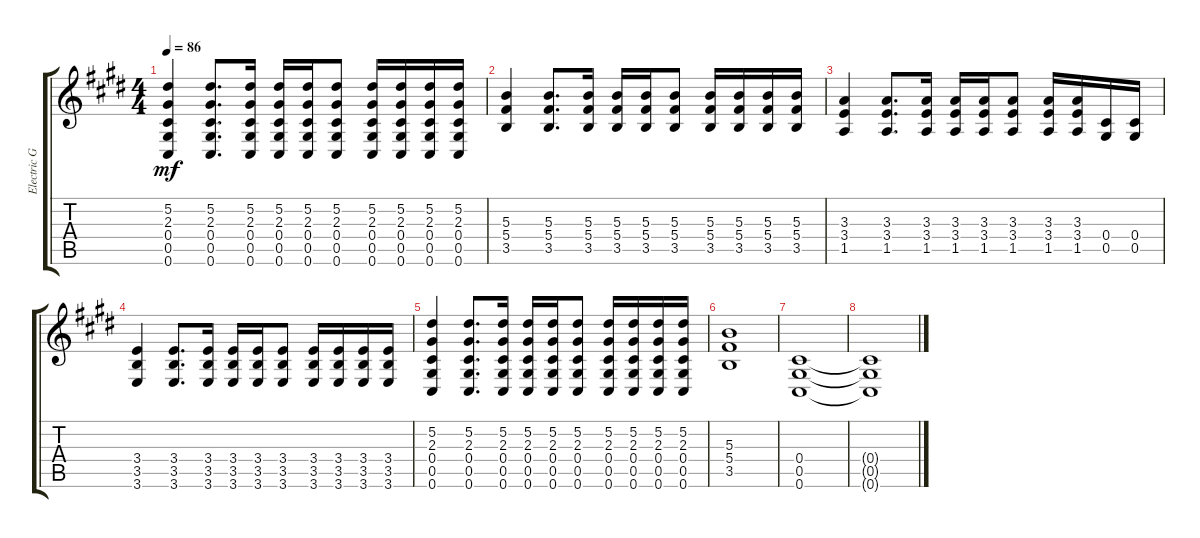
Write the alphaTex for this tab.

\track ("Electric Guitar" "Electric G") {instrument distortionguitar}
\staff {score tabs}
\tuning (Eb4 Bb3 Gb3 Db3 Ab2 Db2) {hide}
\ts (4 4)
\tempo 86
\clef g2
\ks e
(5.2 2.3 0.4 0.5 0.6).4{dy mf} (5.2 2.3 0.4 0.5 0.6).8{d} (5.2 2.3 0.4 0.5 0.6).16 (5.2 2.3 0.4 0.5 0.6).16 (5.2 2.3 0.4 0.5 0.6).16 (5.2 2.3 0.4 0.5 0.6).8 (5.2 2.3 0.4 0.5 0.6).16 (5.2 2.3 0.4 0.5 0.6).16 (5.2 2.3 0.4 0.5 0.6).16 (5.2 2.3 0.4 0.5 0.6).16 |
(5.3 5.4 3.5).4 (5.3 5.4 3.5).8{d} (5.3 5.4 3.5).16 (5.3 5.4 3.5).16 (5.3 5.4 3.5).16 (5.3 5.4 3.5).8 (5.3 5.4 3.5).16 (5.3 5.4 3.5).16 (5.3 5.4 3.5).16 (5.3 5.4 3.5).16 |
(3.3 3.4 1.5).4 (3.3 3.4 1.5).8{d} (3.3 3.4 1.5).16 (3.3 3.4 1.5).16 (3.3 3.4 1.5).16 (3.3 3.4 1.5).8 (3.3 3.4 1.5).16 (3.3 3.4 1.5).16 (0.4 0.5).16 (0.4 0.5).16 |
(3.4 3.5 3.6).4 (3.4 3.5 3.6).8{d} (3.4 3.5 3.6).16 (3.4 3.5 3.6).16 (3.4 3.5 3.6).16 (3.4 3.5 3.6).8 (3.4 3.5 3.6).16 (3.4 3.5 3.6).16 (3.4 3.5 3.6).16 (3.4 3.5 3.6).16 |
(5.2 2.3 0.4 0.5 0.6).4 (5.2 2.3 0.4 0.5 0.6).8{d} (5.2 2.3 0.4 0.5 0.6).16 (5.2 2.3 0.4 0.5 0.6).16 (5.2 2.3 0.4 0.5 0.6).16 (5.2 2.3 0.4 0.5 0.6).8 (5.2 2.3 0.4 0.5 0.6).16 (5.2 2.3 0.4 0.5 0.6).16 (5.2 2.3 0.4 0.5 0.6).16 (5.2 2.3 0.4 0.5 0.6).16 |
(5.3 5.4 3.5).1 |
(0.4 0.5 0.6).1 |
(0.4{t} 0.5{t} 0.6{t}).1
